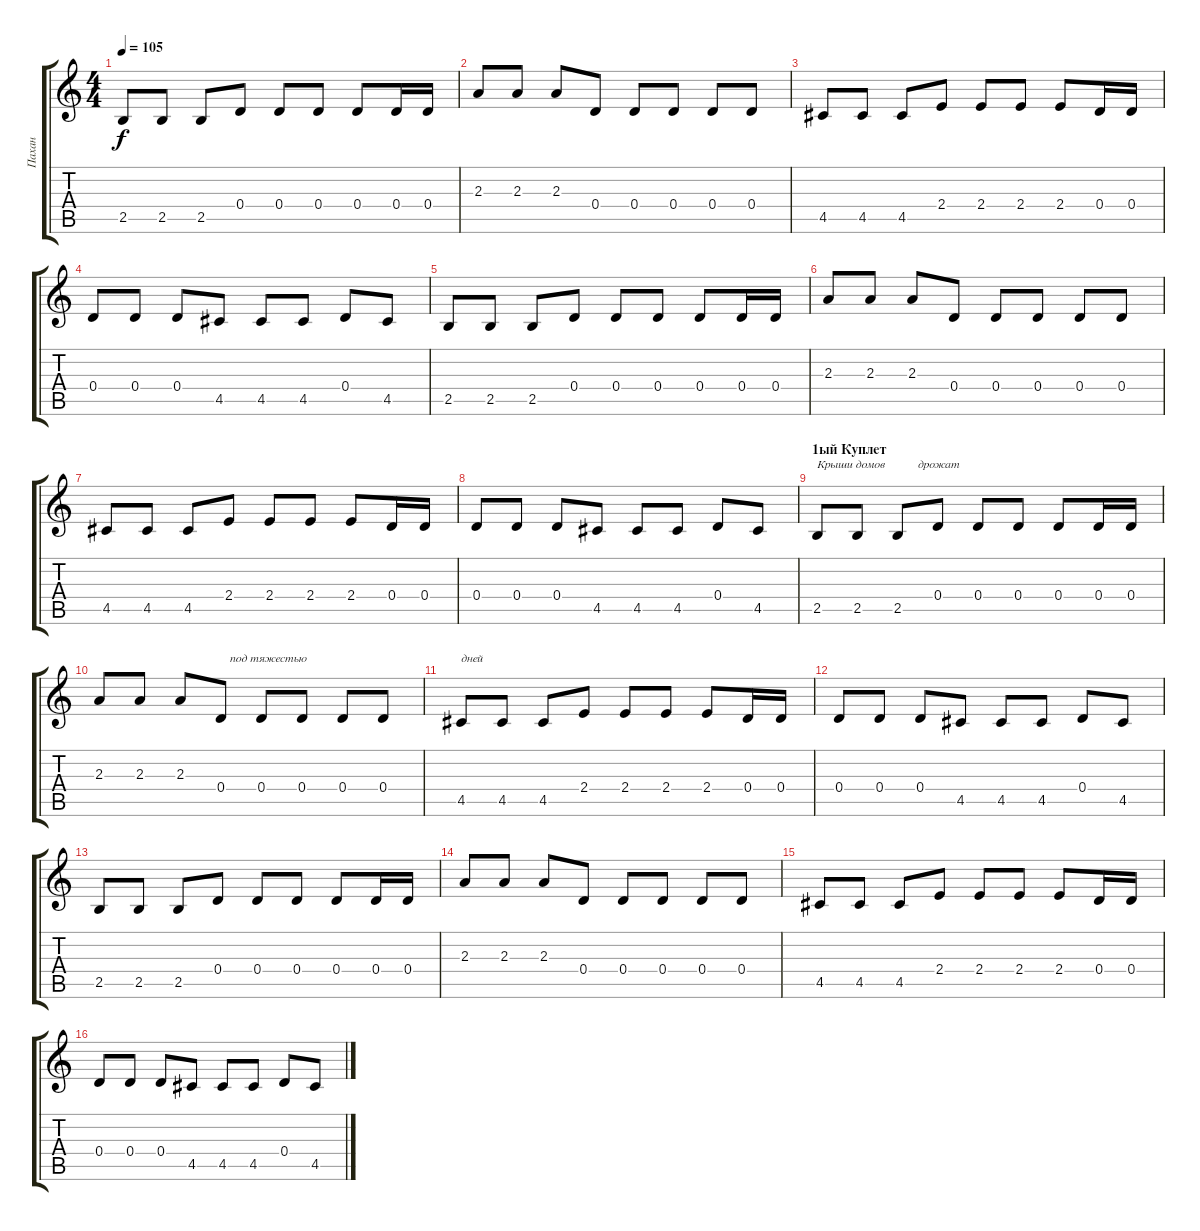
\track ("Пахан" "Пахан") {instrument distortionguitar}
\staff {score tabs}
\tuning (E4 B3 G3 D3 A2 E2) {hide}
\ts (4 4)
\tempo 105
\clef g2
\ks c
2.5.8{dy f volume 11 instrument acousticguitarnylon} 2.5.8 2.5.8 0.4.8 0.4.8 0.4.8 0.4.8 0.4.16 0.4.16 |
2.3.8{volume 11 instrument acousticguitarnylon} 2.3.8 2.3.8 0.4.8 0.4.8 0.4.8 0.4.8 0.4.8 |
4.5.8{volume 11 instrument acousticguitarnylon} 4.5.8 4.5.8 2.4.8 2.4.8 2.4.8 2.4.8 0.4.16 0.4.16 |
0.4.8{volume 11 instrument acousticguitarnylon} 0.4.8 0.4.8 4.5.8 4.5.8 4.5.8 0.4.8 4.5.8 |
2.5.8{volume 11 instrument acousticguitarnylon} 2.5.8 2.5.8 0.4.8 0.4.8 0.4.8 0.4.8 0.4.16 0.4.16 |
2.3.8{volume 11 instrument acousticguitarnylon} 2.3.8 2.3.8 0.4.8 0.4.8 0.4.8 0.4.8 0.4.8 |
4.5.8{volume 11 instrument acousticguitarnylon} 4.5.8 4.5.8 2.4.8 2.4.8 2.4.8 2.4.8 0.4.16 0.4.16 |
0.4.8{volume 11 instrument acousticguitarnylon} 0.4.8 0.4.8 4.5.8 4.5.8 4.5.8 0.4.8 4.5.8 |
\section ("" "1ый Куплет")
2.5.8{txt "Крыши домов           дрожат " volume 11 instrument acousticguitarnylon} 2.5.8 2.5.8 0.4.8 0.4.8 0.4.8 0.4.8 0.4.16 0.4.16 |
2.3.8{volume 11 instrument acousticguitarnylon} 2.3.8 2.3.8 0.4.8{txt "   под тяжестью"} 0.4.8 0.4.8 0.4.8 0.4.8 |
4.5.8{txt "дней" volume 11 instrument acousticguitarnylon} 4.5.8 4.5.8 2.4.8 2.4.8 2.4.8 2.4.8 0.4.16 0.4.16 |
0.4.8{volume 11 instrument acousticguitarnylon} 0.4.8 0.4.8 4.5.8 4.5.8 4.5.8 0.4.8 4.5.8 |
2.5.8{volume 11 instrument acousticguitarnylon} 2.5.8 2.5.8 0.4.8 0.4.8 0.4.8 0.4.8 0.4.16 0.4.16 |
2.3.8{volume 11 instrument acousticguitarnylon} 2.3.8 2.3.8 0.4.8 0.4.8 0.4.8 0.4.8 0.4.8 |
4.5.8{volume 11 instrument acousticguitarnylon} 4.5.8 4.5.8 2.4.8 2.4.8 2.4.8 2.4.8 0.4.16 0.4.16 |
0.4.8{volume 11 instrument acousticguitarnylon} 0.4.8 0.4.8 4.5.8 4.5.8 4.5.8 0.4.8 4.5.8
